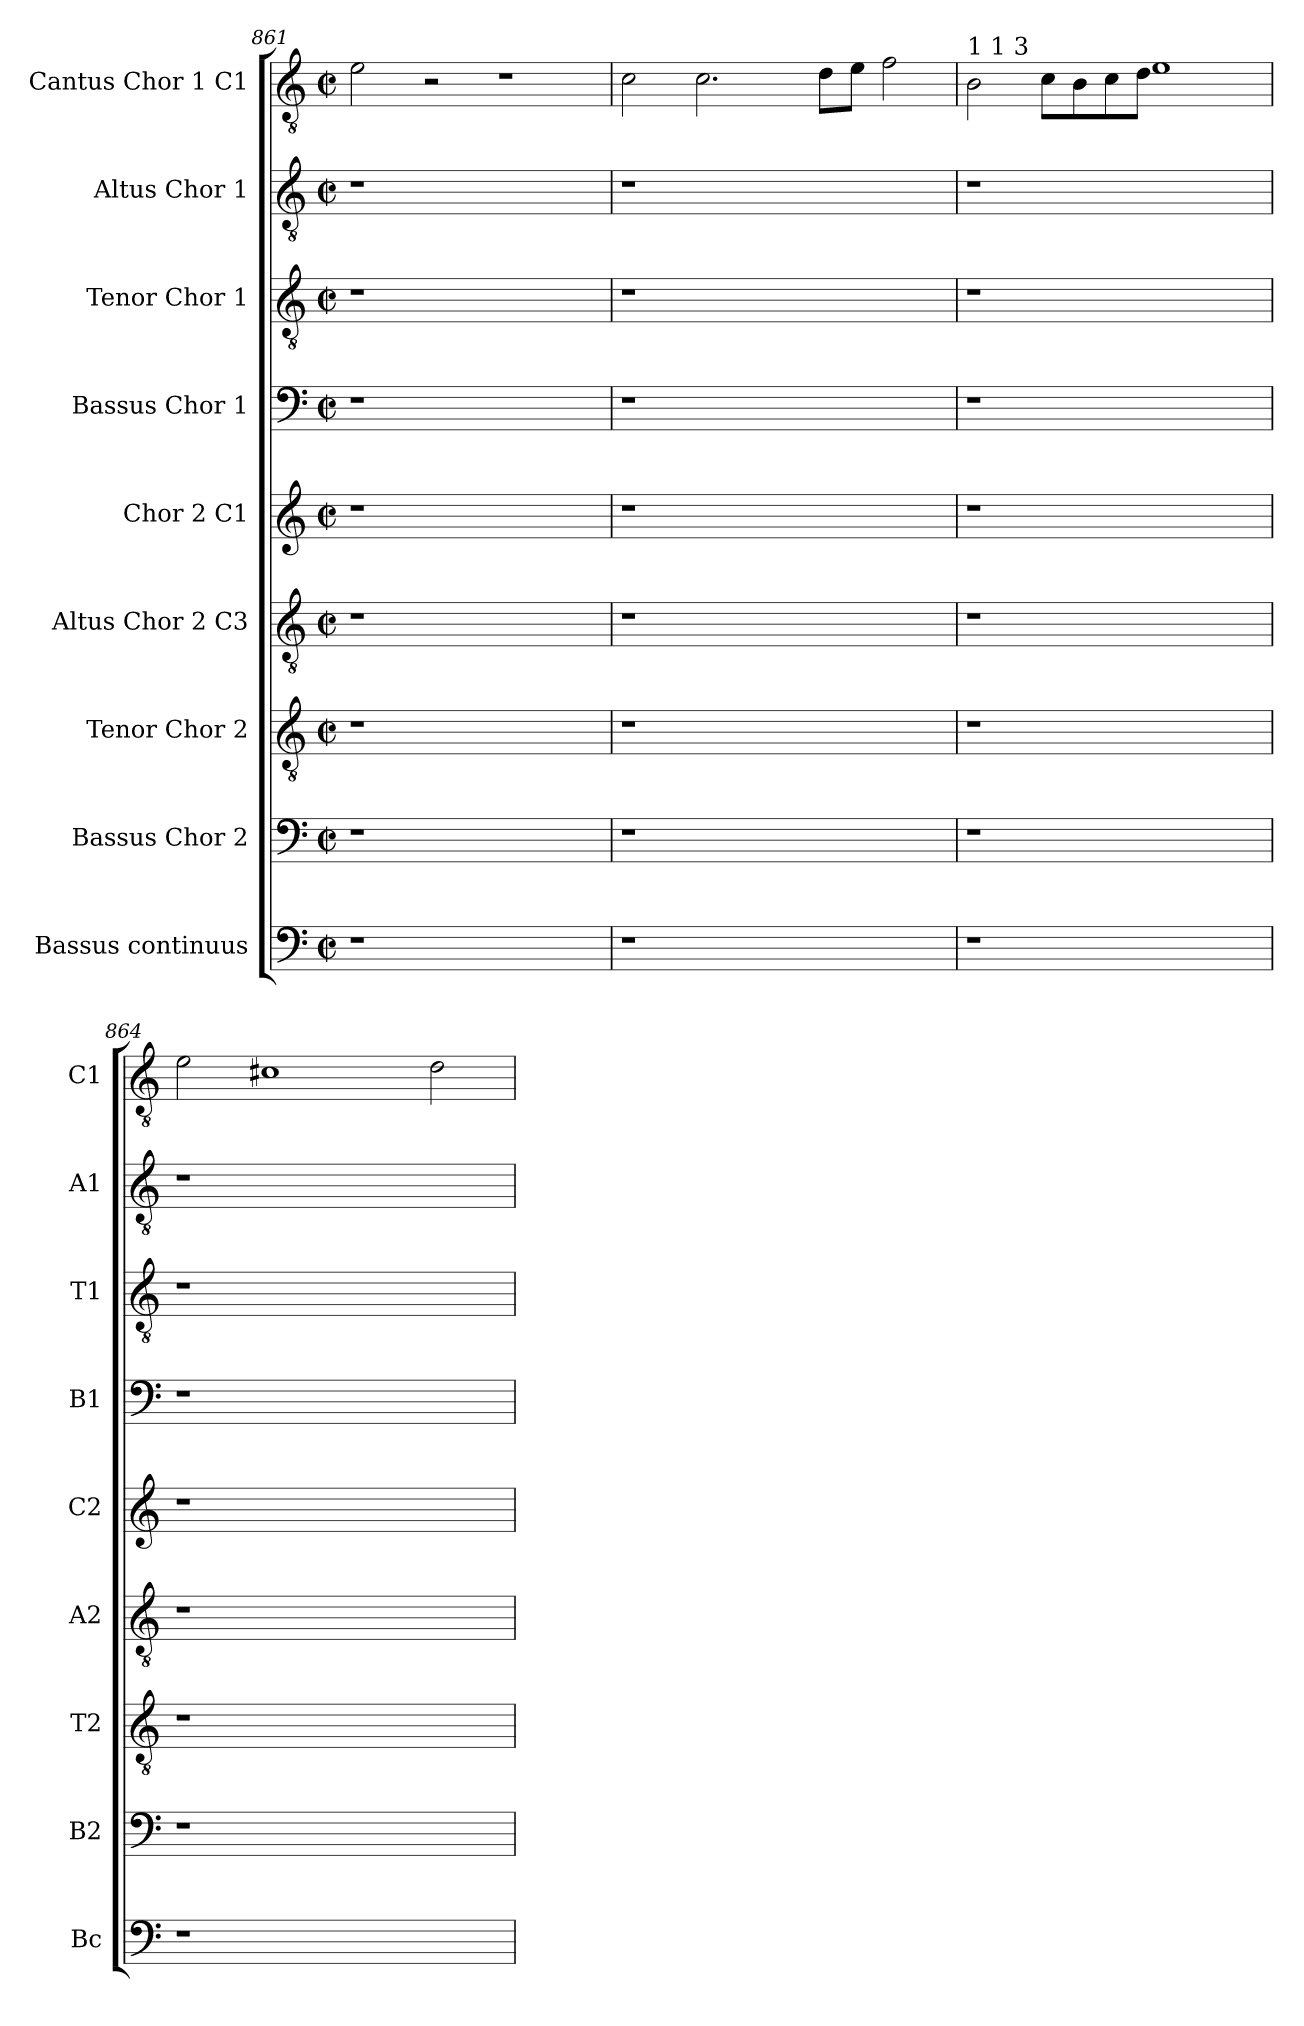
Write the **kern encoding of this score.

**kern	**kern	**kern	**kern	**kern	**kern	**kern	**kern	**kern
*part9	*part8	*part7	*part6	*part5	*part4	*part3	*part2	*part1
*staff9	*staff8	*staff7	*staff6	*staff5	*staff4	*staff3	*staff2	*staff1
*I"Bassus continuus	*I"Bassus Chor 2	*I"Tenor Chor 2	*I"Altus Chor 2 C3	*I"Chor 2 C1	*I"Bassus Chor 1	*I"Tenor Chor 1	*I"Altus Chor 1	*I"Cantus Chor 1 C1
*I'Bc	*I'B2	*I'T2	*I'A2	*I'C2	*I'B1	*I'T1	*I'A1	*I'C1
*clefF4	*clefF4	*clefGv2	*clefGv2	*clefG2	*clefF4	*clefGv2	*clefGv2	*clefGv2
*ITrd7c12	*	*	*	*	*	*	*	*
*k[]	*k[]	*k[]	*k[]	*k[]	*k[]	*k[]	*k[]	*k[]
*C:	*C:	*C:	*C:	*C:	*C:	*C:	*C:	*C:
*M2/2	*M2/2	*M2/2	*M2/2	*M2/2	*M2/2	*M2/2	*M2/2	*M2/2
*met(c|)	*met(c|)	*met(c|)	*met(c|)	*met(c|)	*met(c|)	*met(c|)	*met(c|)	*met(c|)
=861	=861	=861	=861	=861	=861	=861	=861	=861
1r	1r	1r	1r	1r	1r	1r	1r	2e\
.	.	.	.	.	.	.	.	2r
1ryy	1ryy	1ryy	1ryy	1ryy	1ryy	1ryy	1ryy	1r
=862	=862	=862	=862	=862	=862	=862	=862	=862
1r	1r	1r	1r	1r	1r	1r	1r	2c\
.	.	.	.	.	.	.	.	2.c\
1ryy	1ryy	1ryy	1ryy	1ryy	1ryy	1ryy	1ryy	.
.	.	.	.	.	.	.	.	8d\L
.	.	.	.	.	.	.	.	8e\J
.	.	.	.	.	.	.	.	2f\
!!LO:LB:g=z
=863	=863	=863	=863	=863	=863	=863	=863	=863
*	*	*	*	*	*	*	*	*^
!	!	!	!	!	!	!	!	!LO:TX:a:t=1 1 3	!
1r	1r	1r	1r	1r	1r	1r	1r	2B\	2..ryy
.	.	.	.	.	.	.	.	8c\L	.
.	.	.	.	.	.	.	.	8B\	.
.	.	.	.	.	.	.	.	8c\	.
.	.	.	.	.	.	.	.	8d\J	1e
2..ryy	2..ryy	2..ryy	2..ryy	2..ryy	2..ryy	2..ryy	2..ryy	2..ryy	.
*	*	*	*	*	*	*	*	*v	*v
=864	=864	=864	=864	=864	=864	=864	=864	=864
1r	1r	1r	1r	1r	1r	1r	1r	2e\
.	.	.	.	.	.	.	.	1c#X
1ryy	1ryy	1ryy	1ryy	1ryy	1ryy	1ryy	1ryy	.
.	.	.	.	.	.	.	.	2d\
=	=	=	=	=	=	=	=	=
*-	*-	*-	*-	*-	*-	*-	*-	*-
